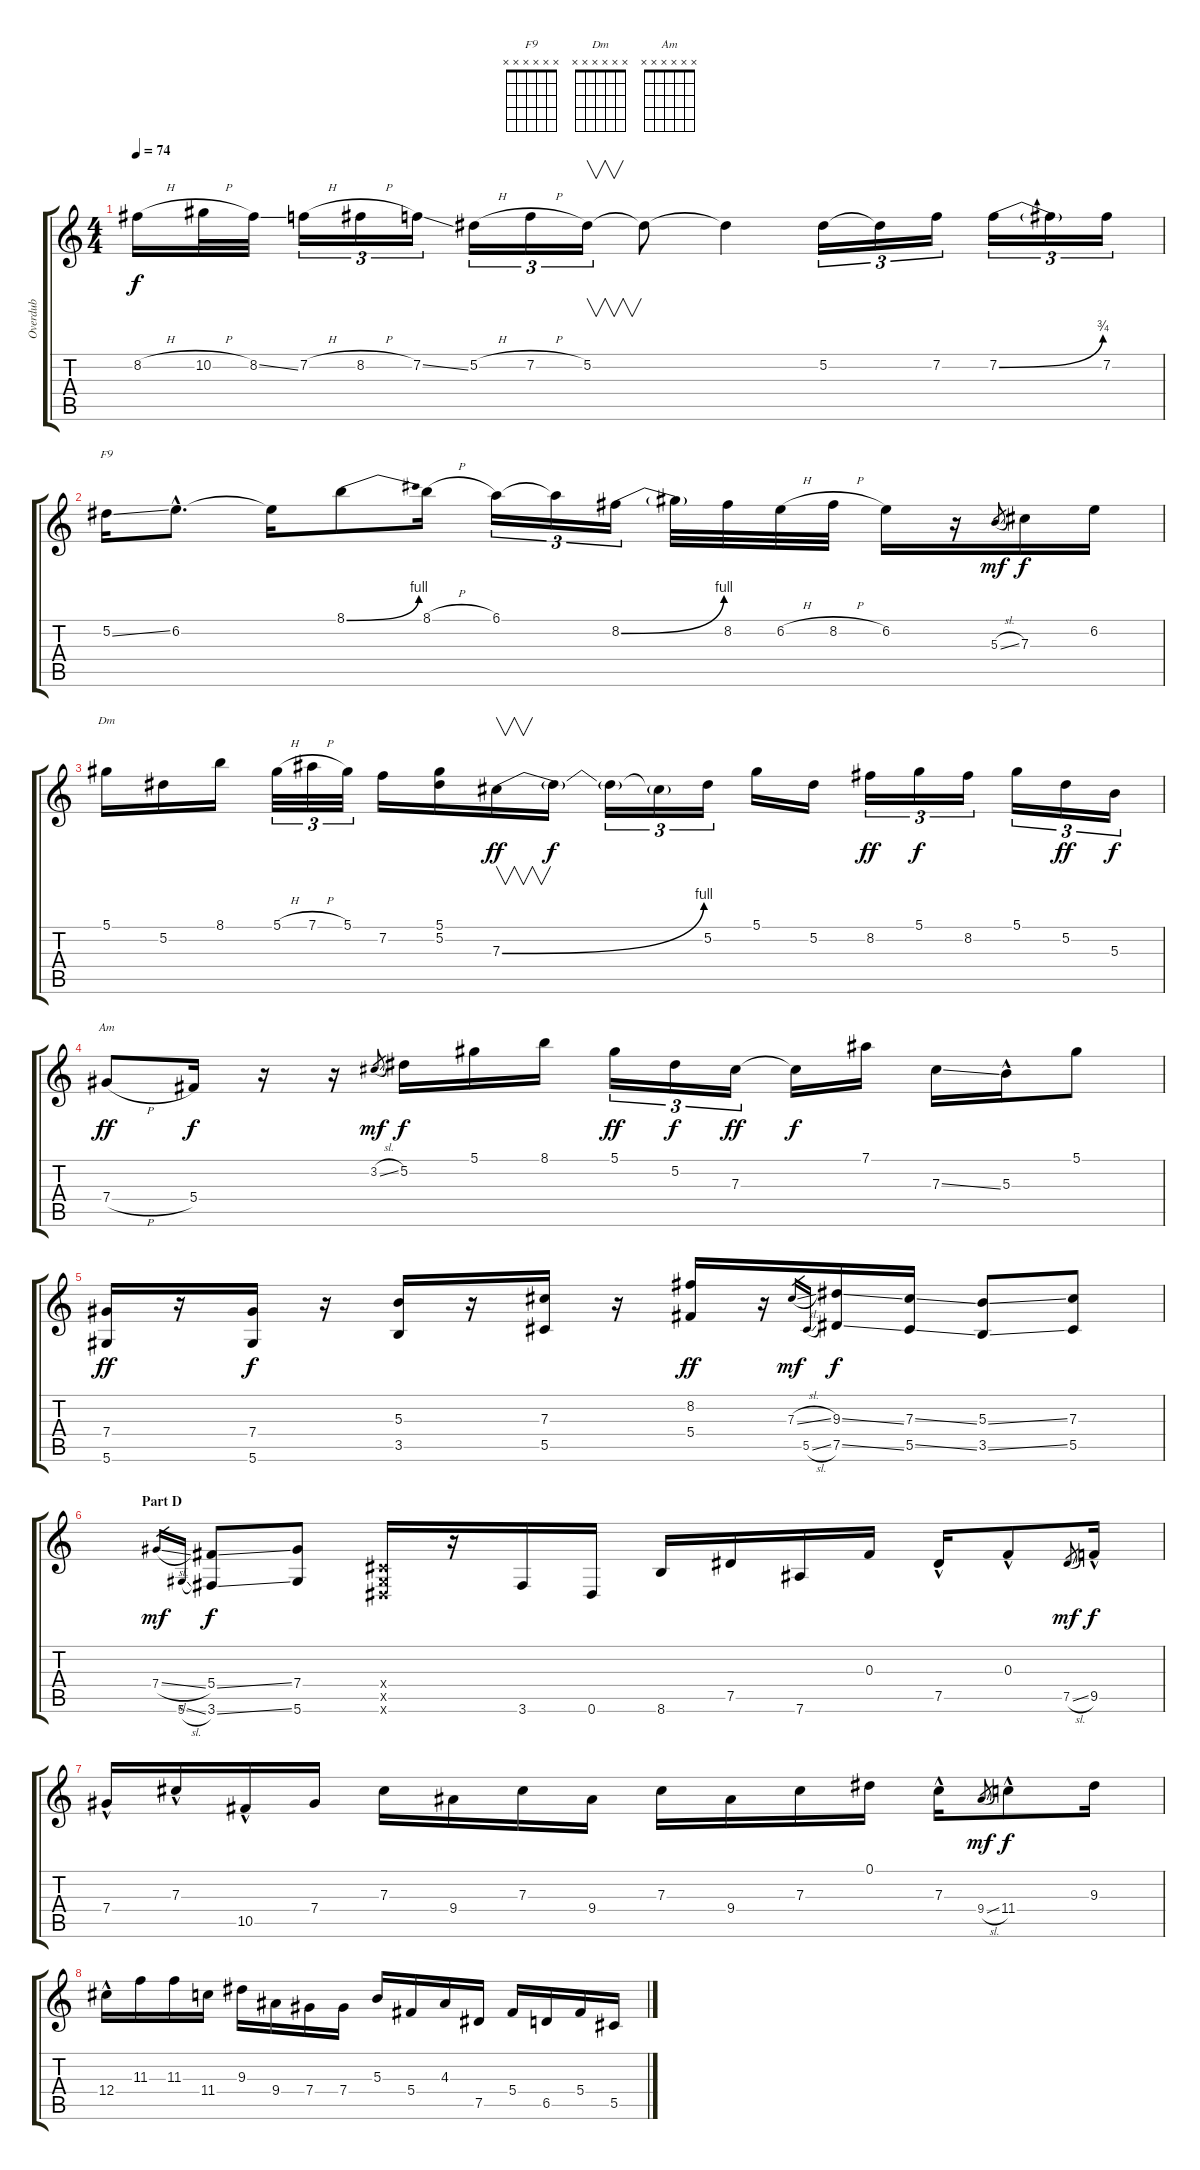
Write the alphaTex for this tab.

\track ("Overdub" "Overdub") {instrument electricguitarjazz}
\staff {score tabs}
\tuning (Eb4 Bb3 Gb3 Db3 Ab2 Eb2) {hide}
\chord ("F9" x x x x x x) {firstfret 0}
\chord ("Dm" x x x x x x) {firstfret 0}
\chord ("Am" x x x x x x) {firstfret 0}
\ts (4 4)
\tempo 74
\clef g2
\ks c
8.2{h}.16{dy f} 10.2{h}.32 8.2{ss}.32 7.2{h}.16{tu (3 2)} 8.2{h}.16{tu (3 2)} 7.2{ss}.16{tu (3 2)} 5.2{h}.16{tu (3 2)} 7.2{h}.16{tu (3 2)} 5.2.16{v tu (3 2)} 5.2{t}.8 5.2{t}.4 5.2.16{tu (3 2)} 5.2{t}.16{tu (3 2)} 7.2.16{tu (3 2)} 7.2{be (bend 0 0 60 3)}.16{tu (3 2)} 7.2{t}.16{tu (3 2)} 7.2.16{tu (3 2)} |
5.2{ss}.16{ch "F9"} 6.2{hac}.8{d} 6.2{t}.16 8.1{be (bend 0 0 60 4)}.8 8.1{h}.16 6.1.16{tu (3 2)} 6.1{t}.16{tu (3 2)} 8.2{be (bend 0 0 60 4)}.16{tu (3 2)} 8.2{t}.32 8.2.32 6.2{h}.32 8.2{h}.32 6.2.16 r.16 5.3{sl}.8{gr dy mf} 7.3.16{dy f} 6.2.16 |
5.1.16{ch "Dm"} 5.2.16 8.1.16 5.1{h}.32{tu (3 2)} 7.1{h}.32{tu (3 2)} 5.1.32{tu (3 2)} 7.2.16 (5.1 5.2).16 7.3{be (bend 0 0 60 4)}.16{v dy ff} 7.3{t}.16{dy f} 7.3{t}.16{tu (3 2)} 7.3{t}.16{tu (3 2)} 5.2.16{tu (3 2)} 5.1.16 5.2.16 8.2.16{tu (3 2) dy ff} 5.1.16{tu (3 2) dy f} 8.2.16{tu (3 2)} 5.1.16{tu (3 2)} 5.2.16{tu (3 2) dy ff} 5.3.16{tu (3 2) dy f} |
7.4{h}.8{ch "Am" dy ff} 5.4.16{dy f} r.16 r.16 3.2{sl}.8{gr dy mf} 5.2.16{dy f} 5.1.16 8.1.16 5.1.16{tu (3 2) dy ff} 5.2.16{tu (3 2) dy f} 7.3.16{tu (3 2) dy ff} 7.3{t}.16{dy f} 7.1.16 7.3{ss}.16 5.3{hac}.16 5.1.8 |
(7.4 5.6).16{dy ff} r.16 (7.4 5.6).16{dy f} r.16 (5.3 3.5).16 r.16 (7.3 5.5).16 r.16 (8.2 5.4).16{dy ff} r.16 7.3{sl}.16{gr dy mf} 5.5{sl}.16{gr} (9.3{ss} 7.5{ss}).16{dy f} (7.3{ss} 5.5{ss}).16 (5.3{ss} 3.5{ss}).8 (7.3 5.5).8 |
\section ("" "Part D")
7.4{sl}.16{gr dy mf} 5.6{sl}.16{gr} (5.4{ss} 3.6{ss}).8{dy f} (7.4 5.6).8 (0.4{x} 0.5{x} 0.6{x}).16 r.16 3.6.16 0.6.16 8.6.16 7.5.16 7.6.16 0.3.16 7.5{hac}.16 0.3{hac}.8 7.5{sl}.8{gr dy mf} 9.5{hac}.16{dy f} |
7.4{hac}.16 7.3{hac}.16 10.5{hac}.16 7.4.16 7.3.16 9.4.16 7.3.16 9.4.16 7.3.16 9.4.16 7.3.16 0.1.16 7.3{hac}.16 9.4{sl}.8{gr dy mf} 11.4{hac}.8{dy f} 9.3.16 |
12.4{hac}.16 11.3.16 11.3.16 11.4.16 9.3.16 9.4.16 7.4.16 7.4.16 5.3.16 5.4.16 4.3.16 7.5.16 5.4.16 6.5.16 5.4.16 5.5.16
